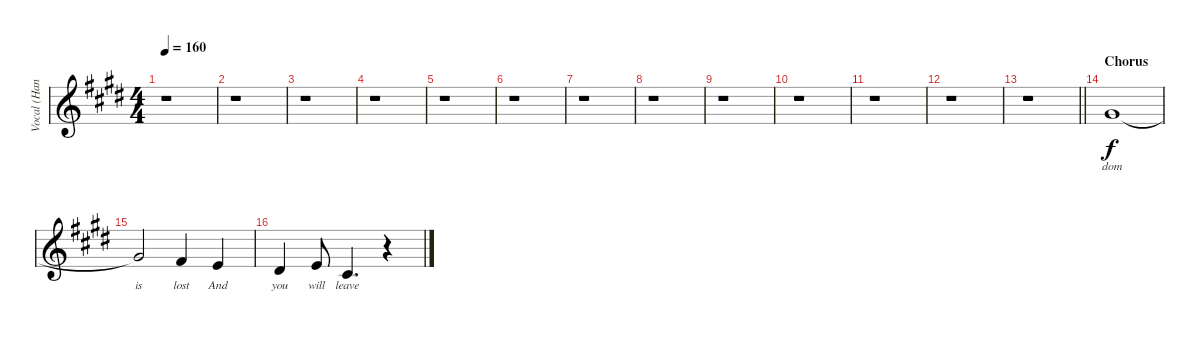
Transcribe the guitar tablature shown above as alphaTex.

\track ("Vocal (Hansi Kursch)" "Vocal (Han") {instrument flute}
\staff {score}
\tuning (E4 B3 G3 D3 A2 E2) {hide}
\ts (4 4)
\tempo 160
\clef g2
\ks c#minor
r.1{dy f} |
r.1 |
r.1 |
r.1 |
r.1 |
r.1 |
r.1 |
r.1 |
r.1 |
r.1 |
r.1 |
r.1 |
\barLineRight lightlight
r.1 |
\section ("" "Chorus")
9.2.1{lyrics (0 "dom") lyrics (1 "") lyrics (2 "") lyrics (3 "") lyrics (4 "")} |
9.2{t}.2{lyrics (0 "is") lyrics (1 "") lyrics (2 "") lyrics (3 "") lyrics (4 "")} 11.3.4{lyrics (0 "lost") lyrics (1 "") lyrics (2 "") lyrics (3 "") lyrics (4 "")} 9.3.4{lyrics (0 "And") lyrics (1 "") lyrics (2 "") lyrics (3 "") lyrics (4 "")} |
8.3.4{lyrics (0 "you") lyrics (1 "") lyrics (2 "") lyrics (3 "") lyrics (4 "")} 9.3.8{lyrics (0 "will") lyrics (1 "") lyrics (2 "") lyrics (3 "") lyrics (4 "")} 11.4.4{d lyrics (0 "leave") lyrics (1 "") lyrics (2 "") lyrics (3 "") lyrics (4 "")} r.4
